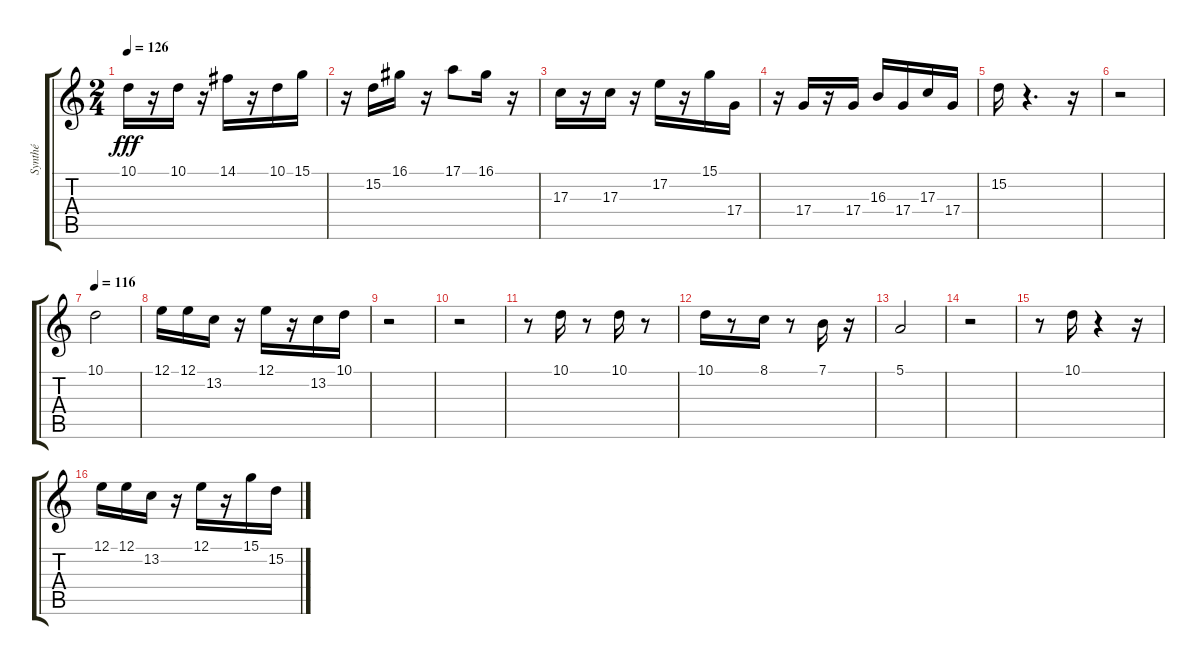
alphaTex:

\track ("Synthé" "Synthé") {instrument brasssection}
\staff {score tabs}
\tuning (E4 B3 G3 D3 A2 E2) {hide}
\ts (2 4)
\tempo 126
\clef g2
\ks c
10.1.16{dy fff} r.16 10.1.16 r.16 14.1.16 r.16 10.1.16 15.1.16 |
r.16 15.2.16 16.1.16 r.16 17.1.8 16.1.16 r.16 |
17.3.16 r.16 17.3.16 r.16 17.2.16 r.16 15.1.16 17.4.16 |
r.16 17.4.16 r.16 17.4.16 16.3.16 17.4.16 17.3.16 17.4.16 |
15.2.16 r.4{d} r.16 |
r.2 |
\tempo 116
10.1.2 |
12.1.16 12.1.16 13.2.16 r.16 12.1.16 r.16 13.2.16 10.1.16 |
r.2 |
r.2 |
r.8 10.1.16 r.8 10.1.16 r.8 |
10.1.16 r.8 8.1.16 r.8 7.1.16 r.16 |
5.1.2 |
r.2 |
r.8 10.1.16 r.4 r.16 |
12.1.16 12.1.16 13.2.16 r.16 12.1.16 r.16 15.1.16 15.2.16
